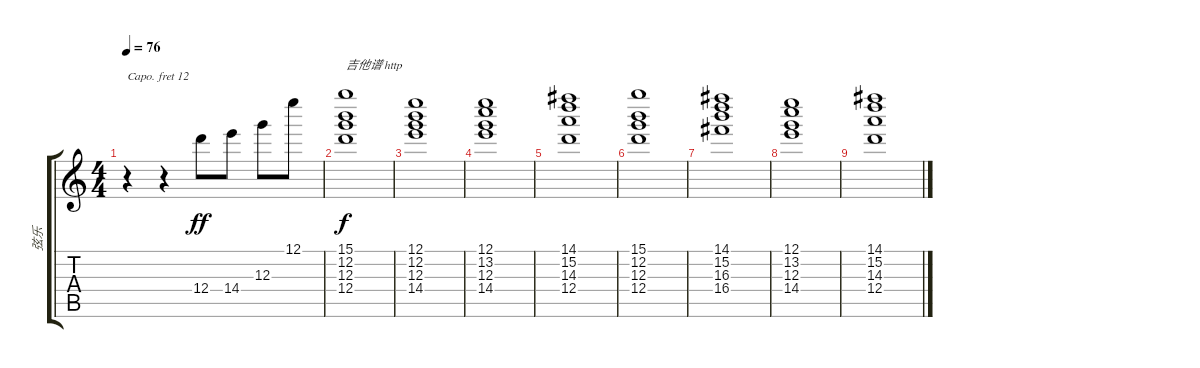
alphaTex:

\track ("弦乐" "弦乐") {instrument overdrivenguitar}
\staff {score tabs}
\capo 12
\tuning (E4 B3 G3 D3 A2 E2) {hide}
\ts (4 4)
\tempo 76
\clef g2
\ks c
r.4{dy ff instrument overdrivenguitar} r.4 12.4.8 14.4.8 12.3.8 12.1.8 |
(15.1 12.2 12.3 12.4).1{txt "吉他谱 http" dy f} |
(12.1 12.2 12.3 14.4).1 |
(12.1 13.2 12.3 14.4).1 |
(14.1 15.2 14.3 12.4).1 |
(15.1 12.2 12.3 12.4).1 |
(14.1 15.2 16.3 16.4).1 |
(12.1 13.2 12.3 14.4).1 |
(14.1 15.2 14.3 12.4).1
